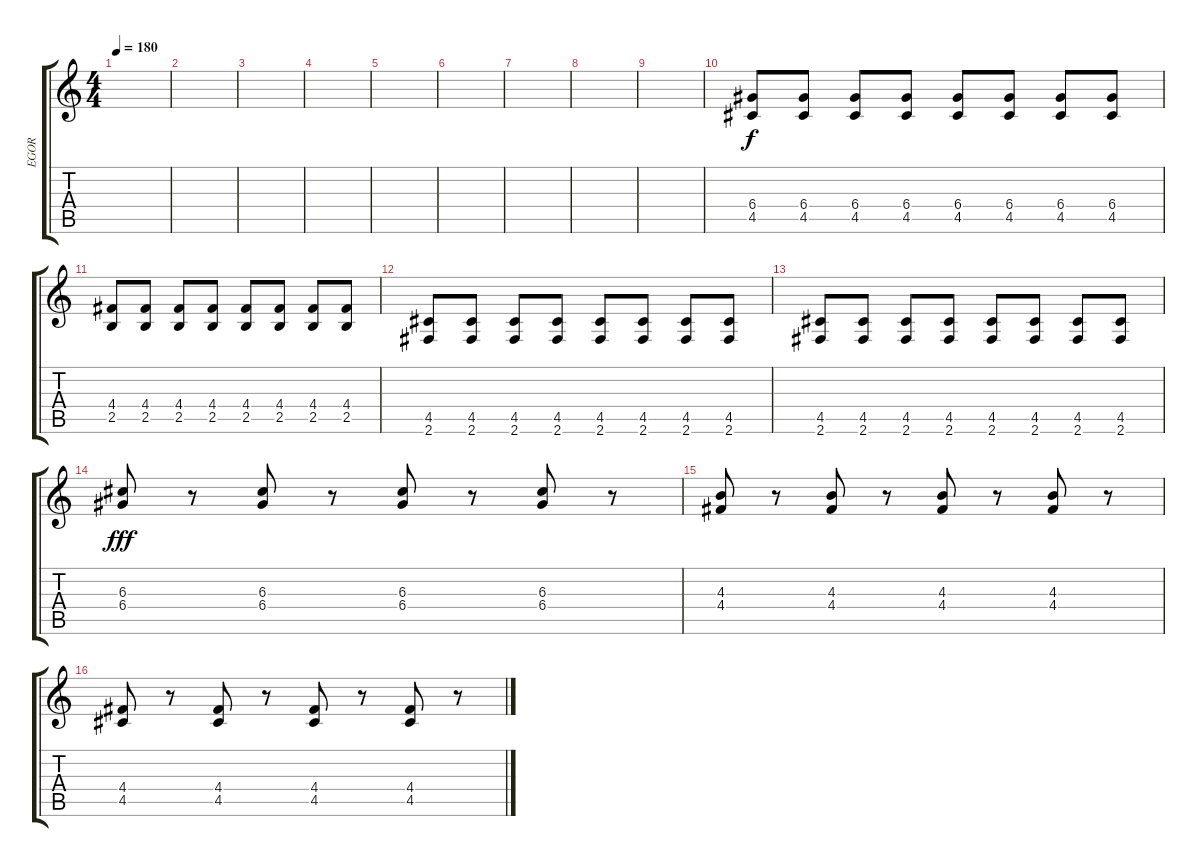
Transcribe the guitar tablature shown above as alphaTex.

\track ("EGOR" "EGOR") {instrument distortionguitar}
\staff {score tabs}
\tuning (E4 B3 G3 D3 A2 E2) {hide}
\ts (4 4)
\tempo 180
\clef g2
\ks c
|
|
|
|
|
|
|
|
|
(6.4 4.5).8{dy f} (6.4 4.5).8 (6.4 4.5).8 (6.4 4.5).8 (6.4 4.5).8 (6.4 4.5).8 (6.4 4.5).8 (6.4 4.5).8 |
(4.4 2.5).8 (4.4 2.5).8 (4.4 2.5).8 (4.4 2.5).8 (4.4 2.5).8 (4.4 2.5).8 (4.4 2.5).8 (4.4 2.5).8 |
(4.5 2.6).8 (4.5 2.6).8 (4.5 2.6).8 (4.5 2.6).8 (4.5 2.6).8 (4.5 2.6).8 (4.5 2.6).8 (4.5 2.6).8 |
(4.5 2.6).8 (4.5 2.6).8 (4.5 2.6).8 (4.5 2.6).8 (4.5 2.6).8 (4.5 2.6).8 (4.5 2.6).8 (4.5 2.6).8 |
(6.3 6.4).8{dy fff} r.8 (6.3 6.4).8 r.8 (6.3 6.4).8 r.8 (6.3 6.4).8 r.8 |
(4.3 4.4).8 r.8 (4.3 4.4).8 r.8 (4.3 4.4).8 r.8 (4.3 4.4).8 r.8 |
(4.4 4.5).8 r.8 (4.4 4.5).8 r.8 (4.4 4.5).8 r.8 (4.4 4.5).8 r.8
